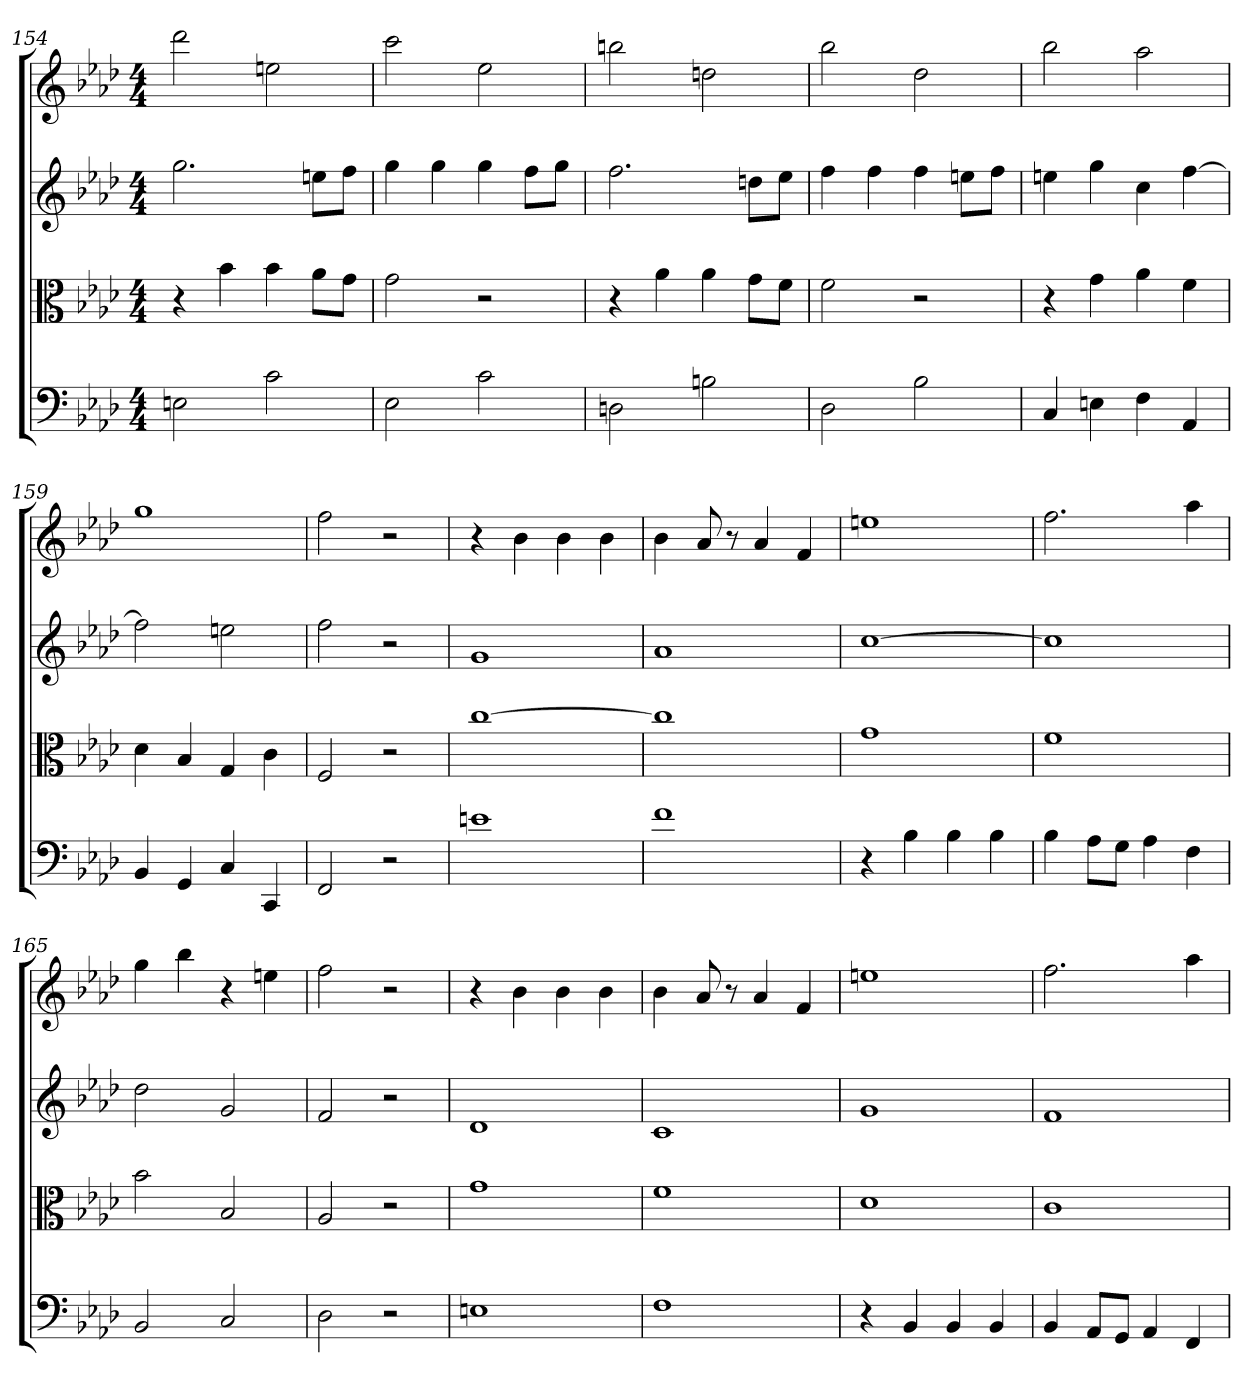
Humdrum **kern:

**kern	**kern	**kern	**kern
*part4	*part3	*part2	*part1
*staff4	*staff3	*staff2	*staff1
*clefF4	*clefC3	*clefG2	*clefG2
*k[b-e-a-d-]	*k[b-e-a-d-]	*k[b-e-a-d-]	*k[b-e-a-d-]
*f:	*f:	*f:	*f:
*M4/4	*M4/4	*M4/4	*M4/4
=154	=154	=154	=154
2En	4r	2.gg	2ddd-
.	4b-	.	.
2c	4b-	.	2een
.	8a-\L	8een\L	.
.	8g\J	8ff\J	.
=155	=155	=155	=155
2E-	2g	4gg	2ccc
.	.	4gg	.
2c	2r	4gg	2ee-
.	.	8ff\L	.
.	.	8gg\J	.
=156	=156	=156	=156
2Dn	4r	2.ff	2bbn
.	4a-	.	.
2Bn	4a-	.	2ddn
.	8g\L	8ddn\L	.
.	8f\J	8ee-\J	.
=157	=157	=157	=157
2D-	2f	4ff	2bb-
.	.	4ff	.
2B-	2r	4ff	2dd-
.	.	8een\L	.
.	.	8ff\J	.
=158	=158	=158	=158
4C	4r	4een	2bb-
4En	4g	4gg	.
4F	4a-	4cc	2aa-
4AA-	4f	[4ff	.
=159	=159	=159	=159
4BB-	4d-	2ff]	1gg
4GG	4B-	.	.
4C	4G	2een	.
4CC	4c	.	.
=160	=160	=160	=160
2FF	2F	2ff	2ff
2r	2r	2r	2r
=161	=161	=161	=161
1en	[1cc	1g	4r
.	.	.	4b-
.	.	.	4b-
.	.	.	4b-
=162	=162	=162	=162
1f	1cc]	1a-	4b-
.	.	.	8a-
.	.	.	8r
.	.	.	4a-
.	.	.	4f
=163	=163	=163	=163
4r	1g	[1cc	1een
4B-	.	.	.
4B-	.	.	.
4B-	.	.	.
=164	=164	=164	=164
4B-	1f	1cc]	2.ff
8A-\L	.	.	.
8G\J	.	.	.
4A-	.	.	.
4F	.	.	4aa-
=165	=165	=165	=165
2BB-	2b-	2dd-	4gg
.	.	.	4bb-
2C	2B-	2g	4r
.	.	.	4een
=166	=166	=166	=166
2D-	2A-	2f	2ff
2r	2r	2r	2r
=167	=167	=167	=167
1En	1g	1d-	4r
.	.	.	4b-
.	.	.	4b-
.	.	.	4b-
=168	=168	=168	=168
1F	1f	1c	4b-
.	.	.	8a-
.	.	.	8r
.	.	.	4a-
.	.	.	4f
=169	=169	=169	=169
4r	1d-	1g	1een
4BB-	.	.	.
4BB-	.	.	.
4BB-	.	.	.
=170	=170	=170	=170
4BB-	1c	1f	2.ff
8AA-/L	.	.	.
8GG/J	.	.	.
4AA-	.	.	.
4FF	.	.	4aa-
=	=	=	=
*-	*-	*-	*-
